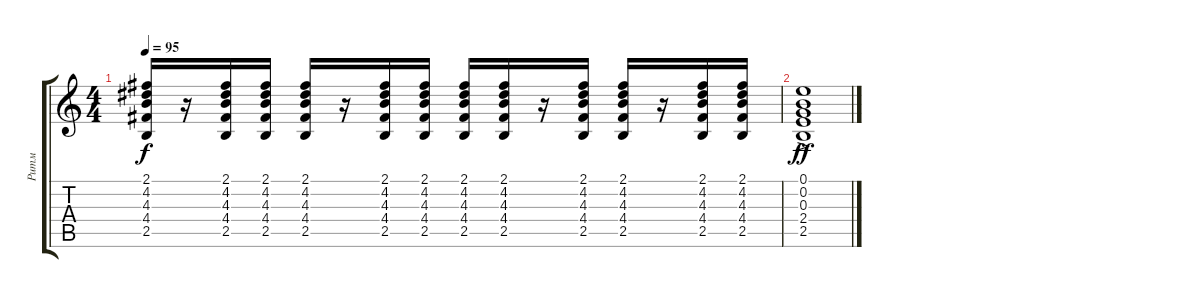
\track ("Ритм" "Ритм") {instrument acousticguitarsteel}
\staff {score tabs}
\tuning (E4 B3 G3 D3 A2 E2) {hide}
\ts (4 4)
\tempo 95
\clef g2
\ks c
(2.1 4.2 4.3 4.4 2.5).16{dy f} r.16 (2.1 4.2 4.3 4.4 2.5).16 (2.1 4.2 4.3 4.4 2.5).16 (2.1 4.2 4.3 4.4 2.5).16 r.16 (2.1 4.2 4.3 4.4 2.5).16 (2.1 4.2 4.3 4.4 2.5).16 (2.1 4.2 4.3 4.4 2.5).16 (2.1 4.2 4.3 4.4 2.5).16 r.16 (2.1 4.2 4.3 4.4 2.5).16 (2.1 4.2 4.3 4.4 2.5).16 r.16 (2.1 4.2 4.3 4.4 2.5).16 (2.1 4.2 4.3 4.4 2.5).16 |
(0.1{ac} 0.2{ac} 0.3{ac} 2.4{ac} 2.5{ac}).1{dy ff}
